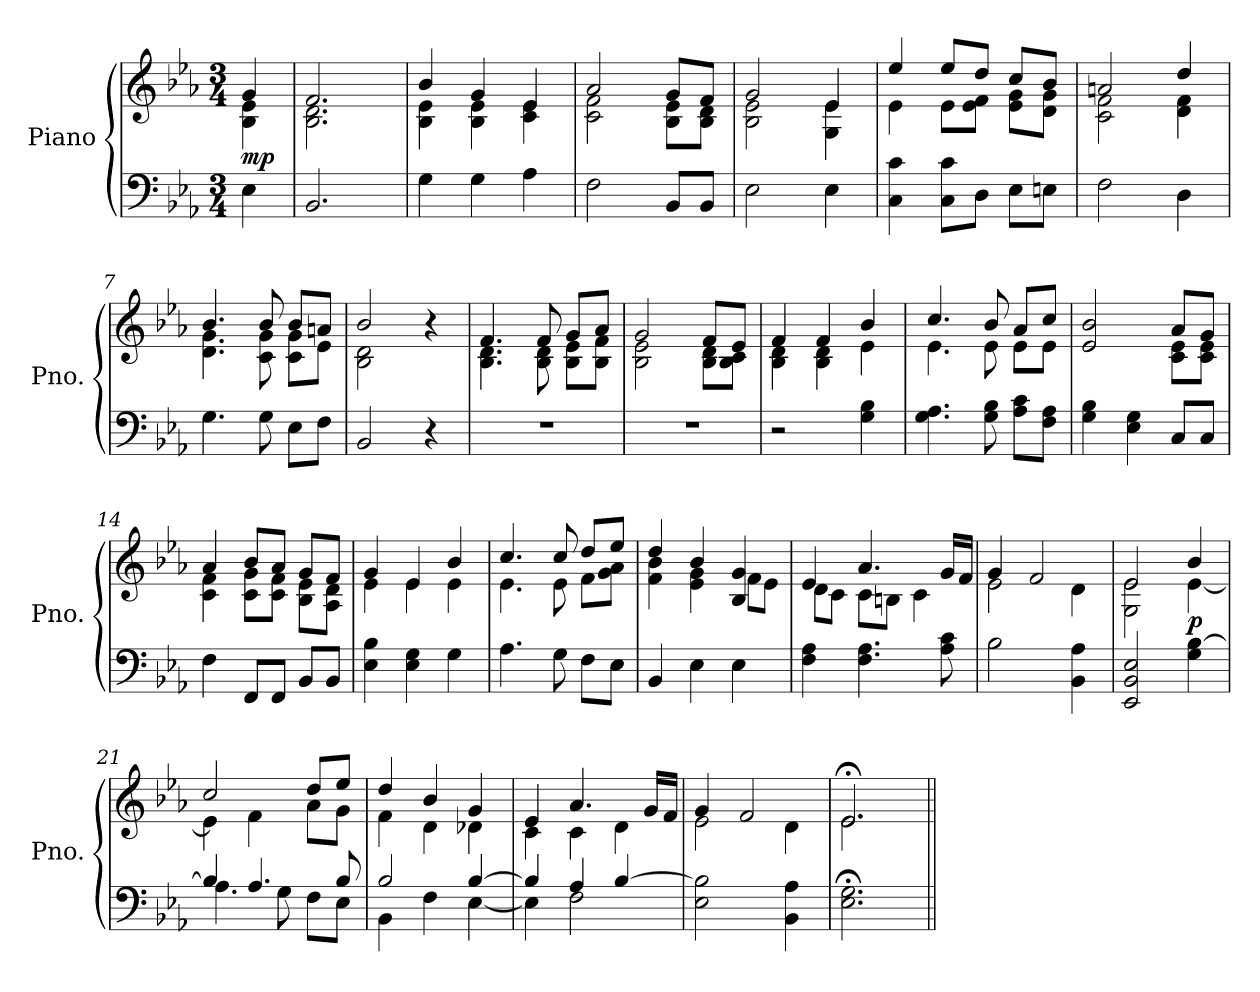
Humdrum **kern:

**kern	**kern	**dynam
*part1	*part1	*part1
*staff2	*staff1	*staff1/2
*I"Piano	*	*
*I'Pno.	*	*
*clefF4	*clefG2	*
*k[b-e-a-]	*k[b-e-a-]	*
*M3/4	*M3/4	*
*MM70	*MM70	*
=	=	=
*	*^	*
!	!	!	!LO:DY:b
4E-\	4g/	4B-\ 4e-\	mp
=1	=1	=1	=1
2.BB-/	2.f/	2.B-\ 2.d\	.
=2	=2	=2	=2
4G\	4b-/	4B-\ 4e-\	.
4G\	4g/	4B-\ 4e-\	.
4A-\	4e-/	4c\ 4e-\	.
=3	=3	=3	=3
2F\	2a-/	2c\ 2f\	.
8BB-/L	8g/L	8B-\ 8e-\L	.
8BB-/J	8f/J	8B-\ 8d\J	.
=4	=4	=4	=4
2E-\	2g/	2B-\ 2e-\	.
4E-\	4e-/	4G\ 4e-\	.
=5	=5	=5	=5
4C\ 4c\	4ee-/	4e-\	.
8C\ 8c\L	8ee-/L	8e-\L	.
8D\J	8dd/J	8e-\ 8f\J	.
8E-\L	8cc/L	8e-\ 8g\L	.
8En\J	8b-/J	8d\ 8g\J	.
=6	=6	=6	=6
2F\	2an/	2c\ 2f\	.
4D\	4dd/	4d\ 4f\	.
=7	=7	=7	=7
4.G\	4.b-/	4.d\ 4.g\	.
8G\	8b-/	8c\ 8g\	.
8E-\L	8b-/L	8c\ 8g\L	.
8F\J	8an/J	8e-\J	.
=8	=8	=8	=8
2BB-/	2b-/	2B-\ 2d\	.
4r	4r	4ryy	.
=9	=9	=9	=9
2.r	4.f/	4.B-\ 4.d\	.
.	8f/	8B-\ 8d\	.
.	8g/L	8B-\ 8e-\L	.
.	8a-/J	8B-\ 8f\J	.
!!LO:LB:g=z	!!
=10	=10	=10	=10
2.r	2g/	2B-\ 2e-\	.
.	8f/L	8B-\ 8d\L	.
.	8e-/J	8B-\ 8c\J	.
=11	=11	=11	=11
2r	4f/	4B-\ 4d\	.
.	4f/	4B-\ 4d\	.
4G\ 4B-\	4b-/	4e-\	.
=12	=12	=12	=12
4.G\ 4.A-\	4.cc/	4.e-\	.
8G\ 8B-\	8b-/	8e-\	.
8A-\ 8c\L	8a-/L	8e-\L	.
8F\ 8A-\J	8cc/J	8e-\J	.
=13	=13	=13	=13
4G\ 4B-\	2e-/ 2b-/	2ryy	.
4E-\ 4G\	.	.	.
8C/L	8a-/L	8c\ 8e-\L	.
8C/J	8g/J	8c\ 8e-\J	.
=14	=14	=14	=14
4F\	4a-/	4c\ 4f\	.
8FF/L	8b-/L	8c\ 8g\L	.
8FF/J	8a-/J	8c\ 8f\J	.
8BB-/L	8g/L	8B-\ 8e-\L	.
8BB-/J	8f/J	8A-\ 8d\J	.
=15	=15	=15	=15
4E-\ 4B-\	4g/	4e-\	.
4E-\ 4G\	4e-/	4e-\	.
4G\	4b-/	4e-\	.
=16	=16	=16	=16
4.A-\	4.cc/	4.e-\	.
8G\	8cc/	8e-\	.
8F\L	8dd/L	8f\L	.
8E-\J	8ee-/J	8g\ 8a-\J	.
=17	=17	=17	=17
4BB-/	4dd/	4f\ 4b-\	.
4E-\	4b-/	4e-\ 4g\	.
4E-\	4B-/ 4g/	8f\L	.
.	.	8e-\J	.
!!LO:LB:g=z	!!
=18	=18	=18	=18
4F\ 4A-\	4e-/	8d\L	.
.	.	8c\J	.
4.F\ 4.A-\	4.a-/	8c\L	.
.	.	8Bn\J	.
.	.	4c\	.
8A-\ 8c\	16g/LL	.	.
.	16f/JJ	.	.
=19	=19	=19	=19
2B-\	4g/	2e-\	.
.	2f/	.	.
4BB-\ 4A-\	.	4d\	.
=20	=20	=20	=20
2EE-/ 2BB-/ 2E-/	2e-/	2G\ 2e-\	.
!	!	!	!LO:DY:b
4G\ [4B-\	4b-/	[4e-\	p
=21	=21	=21	=21
*^	*	*	*
4B-/]	4.A-\	2cc/	4e-\]	.
4.A-/	.	.	4f\	.
.	8G\	.	.	.
.	8F\L	8dd/L	8a-\L	.
8B-/	8E-\J	8ee-/J	8g\J	.
=22	=22	=22	=22	=22
2B-/	4BB-\	4dd/	4f\	.
.	4F\	4b-/	4d\	.
[4B-/	[4E-\	4g/	4d-X\	.
=23	=23	=23	=23	=23
4B-/]	4E-\]	4e-/	4c\	.
4A-/	2F\	4.a-/	4c\	.
[4B-/	.	.	4d\	.
.	.	16g/LL	.	.
.	.	16f/JJ	.	.
*v	*v	*	*	*
=24	=24	=24	=24
2E-\ 2B-\]	4g/	2e-\	.
.	2f/	.	.
4BB-\ 4A-\	.	4d\	.
=25	=25	=25	=25
2.E-\;< 2.G\;<	2.e-;</	2.e-\	.
*	*v	*v	*
=||	=||	=||
*-	*-	*-
